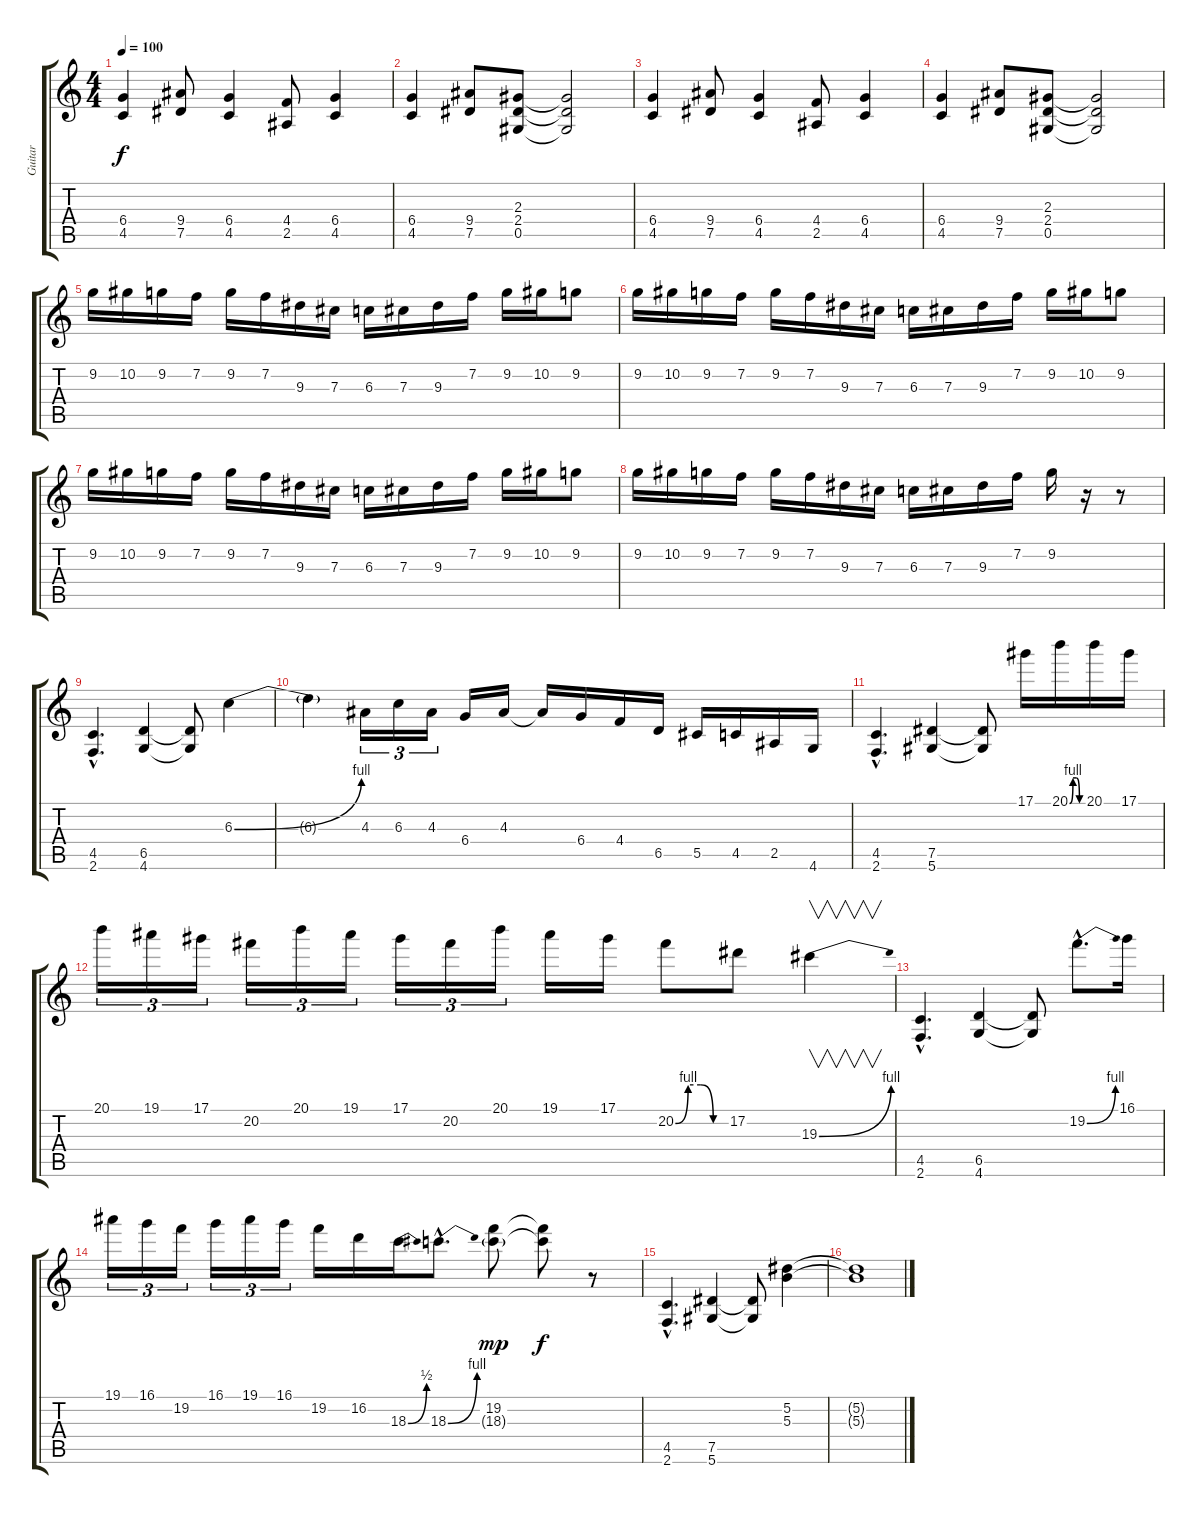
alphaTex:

\track ("Guitar" "Guitar") {instrument distortionguitar}
\staff {score tabs}
\tuning (Eb4 Bb3 Gb3 Db3 Ab2 Eb2) {hide}
\ts (4 4)
\tempo 100
\clef g2
\ks c
(6.4 4.5).4{dy f} (9.4 7.5).8 (6.4 4.5).4 (4.4 2.5).8 (6.4 4.5).4 |
(6.4 4.5).4 (9.4 7.5).8 (2.3 2.4 0.5).8 (2.3{t} 2.4{t} 0.5{t}).2 |
(6.4 4.5).4 (9.4 7.5).8 (6.4 4.5).4 (4.4 2.5).8 (6.4 4.5).4 |
(6.4 4.5).4 (9.4 7.5).8 (2.3 2.4 0.5).8 (2.3{t} 2.4{t} 0.5{t}).2 |
9.2.16 10.2.16 9.2.16 7.2.16 9.2.16 7.2.16 9.3.16 7.3.16 6.3.16 7.3.16 9.3.16 7.2.16 9.2.16 10.2.16 9.2.8 |
9.2.16 10.2.16 9.2.16 7.2.16 9.2.16 7.2.16 9.3.16 7.3.16 6.3.16 7.3.16 9.3.16 7.2.16 9.2.16 10.2.16 9.2.8 |
9.2.16 10.2.16 9.2.16 7.2.16 9.2.16 7.2.16 9.3.16 7.3.16 6.3.16 7.3.16 9.3.16 7.2.16 9.2.16 10.2.16 9.2.8 |
9.2.16 10.2.16 9.2.16 7.2.16 9.2.16 7.2.16 9.3.16 7.3.16 6.3.16 7.3.16 9.3.16 7.2.16 9.2.16 r.16 r.8 |
(4.5{hac} 2.6{hac}).4{d} (6.5 4.6).4 (6.5{t} 4.6{t}).8 6.3{be (bend 0 0 60 4)}.4 |
6.3{t}.4 4.3.16{tu (3 2)} 6.3.16{tu (3 2)} 4.3.16{tu (3 2)} 6.4.16 4.3.16 4.3{t}.16 6.4.16 4.4.16 6.5.16 5.5.16 4.5.16 2.5.16 4.6.16 |
(4.5{hac} 2.6{hac}).4{d} (7.5 5.6).4 (7.5{t} 5.6{t}).8 17.1.16 20.1{be (custom 0 0 15 4 30 4 45 0 60 0)}.16 20.1.16 17.1.16 |
20.1.16{tu (3 2)} 19.1.16{tu (3 2)} 17.1.16{tu (3 2)} 20.2.16{tu (3 2)} 20.1.16{tu (3 2)} 19.1.16{tu (3 2)} 17.1.16{tu (3 2)} 20.2.16{tu (3 2)} 20.1.16{tu (3 2)} 19.1.16 17.1.16 20.2{be (custom 0 0 15 4 30 4 45 0 60 0)}.8 17.2.8 19.3{be (bend 0 0 60 4)}.4{v} |
(4.5{hac} 2.6{hac}).4{d} (6.5 4.6).4 (6.5{t} 4.6{t}).8 19.2{be (bend 0 0 60 4) hac}.8{d} 16.1.16 |
19.1.16{tu (3 2)} 16.1.16{tu (3 2)} 19.2.16{tu (3 2)} 16.1.16{tu (3 2)} 19.1.16{tu (3 2)} 16.1.16{tu (3 2)} 19.2.16 16.2.16 18.3{be (bend 0 0 60 2)}.16 18.3{be (bend 0 0 60 4) hac}.8{d} (19.2 18.3{g}).8{dy mp} (19.2{t} 18.3{t}).8{dy f} r.8 |
(4.5{hac} 2.6{hac}).4{d} (7.5 5.6).4 (7.5{t} 5.6{t}).8 (5.2 5.3).4 |
(5.2{t} 5.3{t}).1
